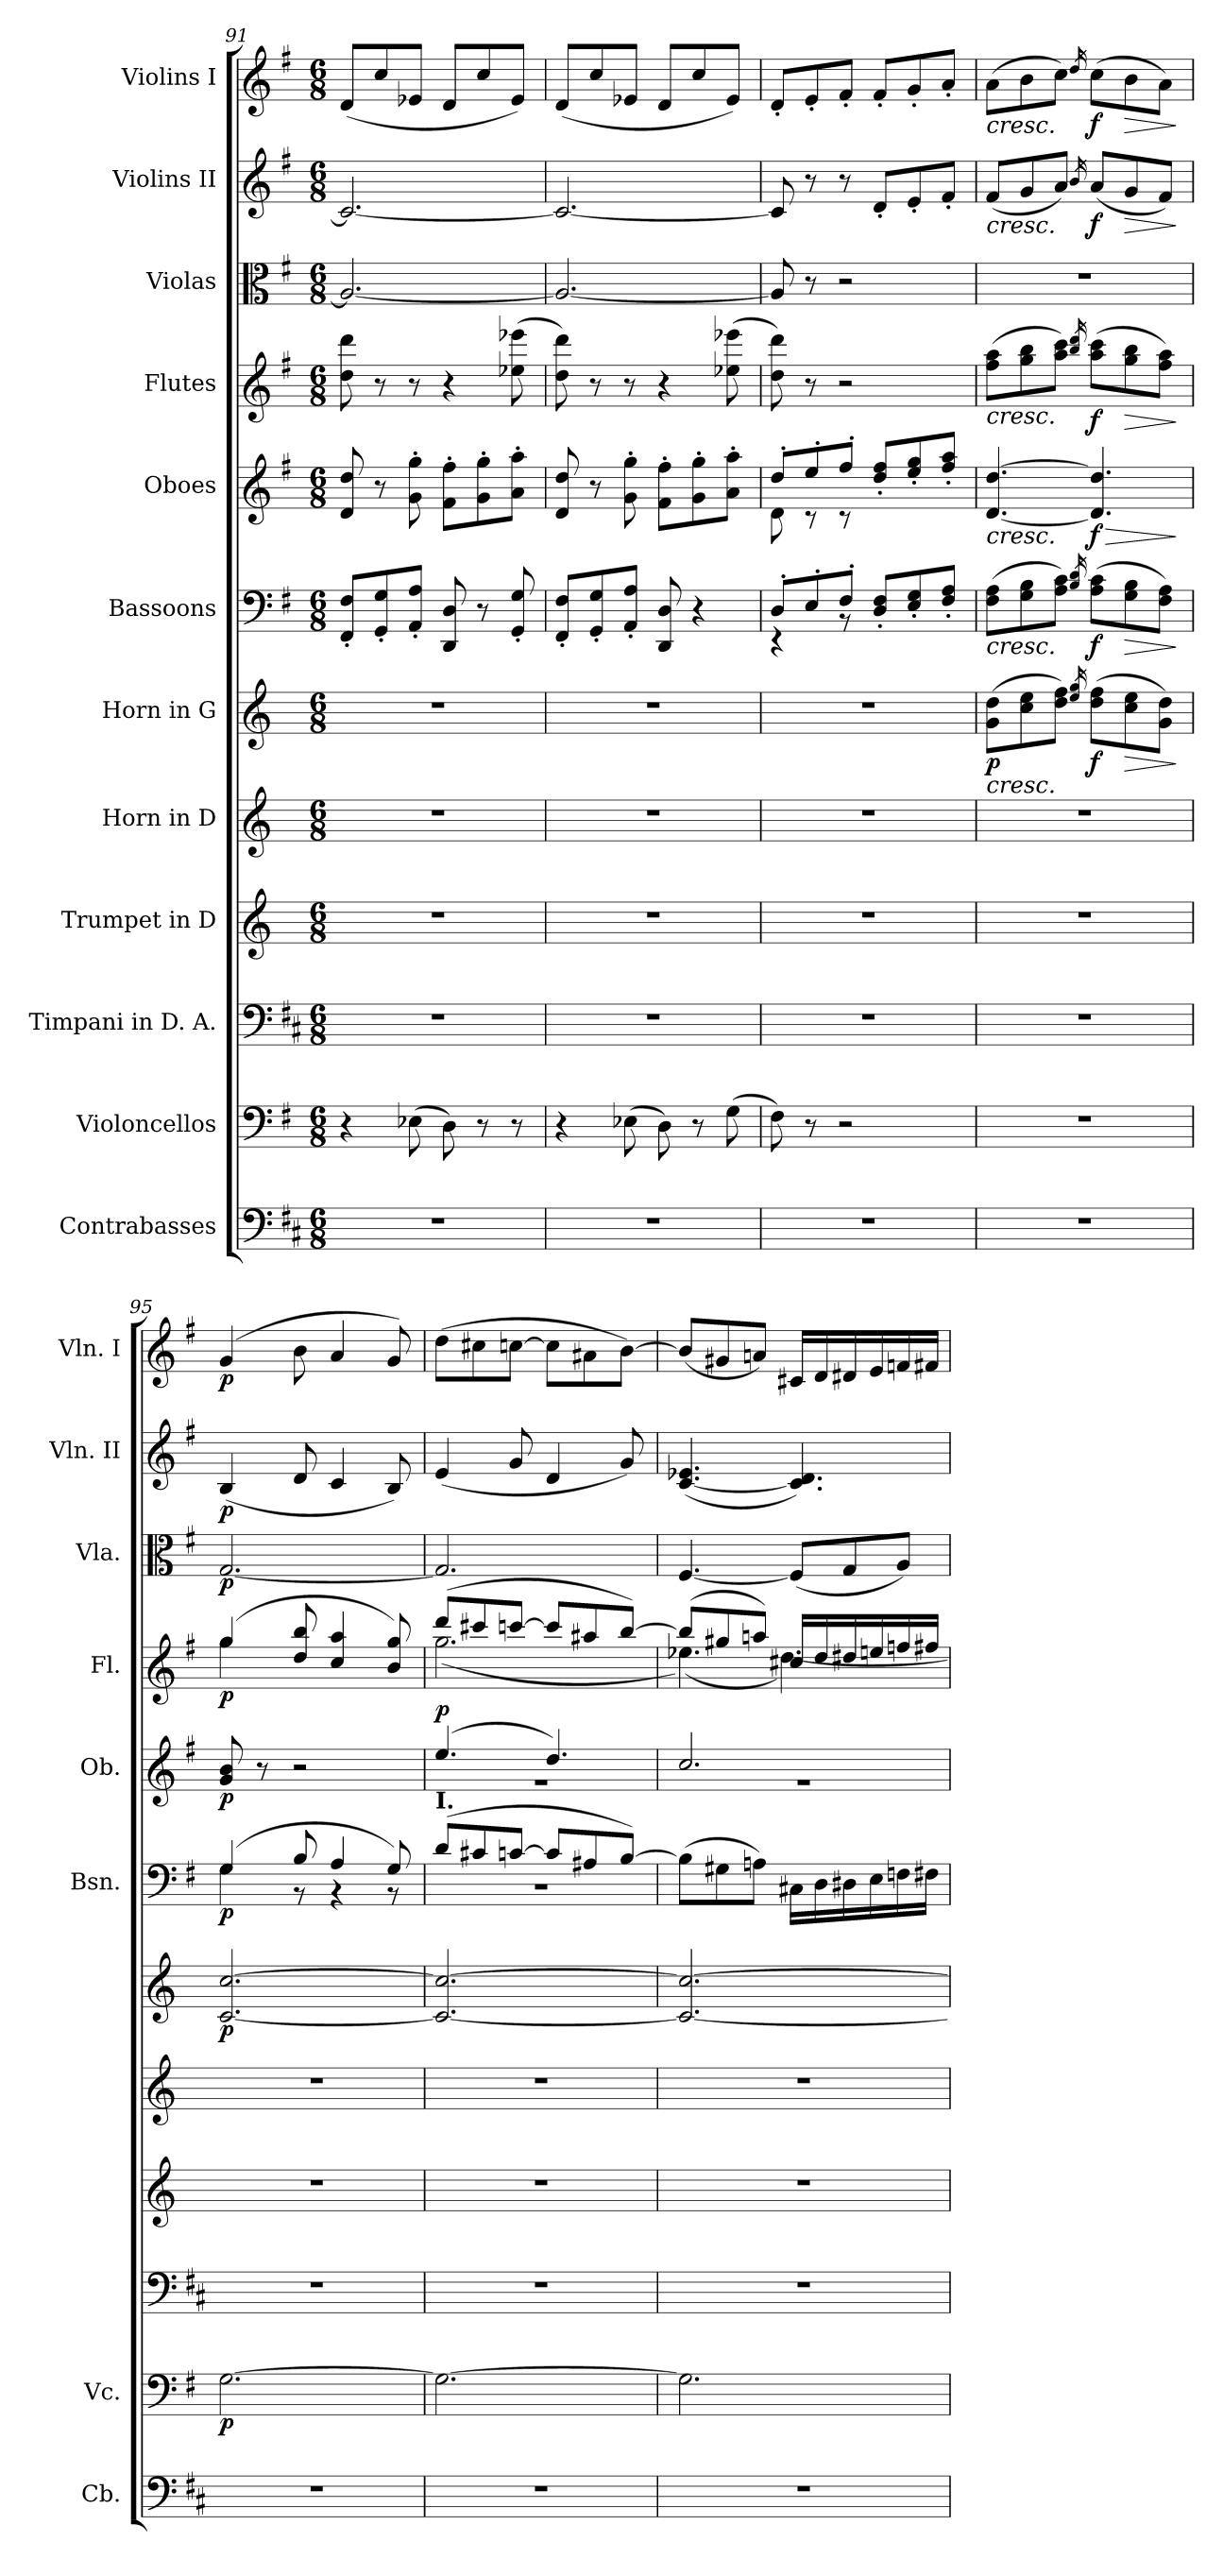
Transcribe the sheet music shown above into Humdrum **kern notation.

**kern	**kern	**dynam	**kern	**kern	**kern	**kern	**dynam	**kern	**dynam	**kern	**dynam	**kern	**dynam	**kern	**dynam	**kern	**dynam	**kern	**dynam
*part12	*part11	*part11	*part10	*part9	*part8	*part7	*part7	*part6	*part6	*part5	*part5	*part4	*part4	*part3	*part3	*part2	*part2	*part1	*part1
*staff12	*staff11	*staff11	*staff10	*staff9	*staff8	*staff7	*staff7	*staff6	*staff6	*staff5	*staff5	*staff4	*staff4	*staff3	*staff3	*staff2	*staff2	*staff1	*staff1
*I"Contrabasses	*I"Violoncellos	*	*I"Timpani in D. A.	*I"Trumpet in D	*I"Horn in D	*I"Horn in G	*	*I"Bassoons	*	*I"Oboes	*	*I"Flutes	*	*I"Violas	*	*I"Violins II	*	*I"Violins I	*
*I'Cb.	*I'Vc.	*	*	*	*	*	*	*I'Bsn.	*	*I'Ob.	*	*I'Fl.	*	*I'Vla.	*	*I'Vln. II	*	*I'Vln. I	*
*clefF4	*clefF4	*	*clefF4	*clefG2	*clefG2	*clefG2	*	*clefF4	*	*clefG2	*	*clefG2	*	*clefC3	*	*clefG2	*	*clefG2	*
*ITrd7c12	*	*	*	*ITrd-1c-2	*ITrd6c10	*ITrd3c5	*	*	*	*	*	*	*	*	*	*	*	*	*
*k[f#c#]	*k[f#]	*	*k[f#c#]	*k[f#c#]	*k[f#c#]	*k[f#]	*	*k[f#]	*	*k[f#]	*	*k[f#]	*	*k[f#]	*	*k[f#]	*	*k[f#]	*
*M6/8	*M6/8	*	*M6/8	*M6/8	*M6/8	*M6/8	*	*M6/8	*	*M6/8	*	*M6/8	*	*M6/8	*	*M6/8	*	*M6/8	*
=91	=91	=91	=91	=91	=91	=91	=91	=91	=91	=91	=91	=91	=91	=91	=91	=91	=91	=91	=91
2.r	4r	.	2.r	2.r	2.r	2.r	.	8FF#/' 8F#/'L	.	8d/ 8dd/	.	8dd\ 8ddd\	.	2.A/_	.	2.c/_	.	(<8d/L	.
.	.	.	.	.	.	.	.	8GG/' 8G/'	.	8r	.	8r	.	.	.	.	.	8cc/	.
.	(>8E-X\	.	.	.	.	.	.	8AA/' 8A/'J	.	8g\' 8gg\'	.	8r	.	.	.	.	.	8e-X/J	.
.	8D\)	.	.	.	.	.	.	8DD/ 8D/	.	8f#\' 8ff#\'L	.	4r	.	.	.	.	.	8d/L	.
.	8r	.	.	.	.	.	.	8r	.	8g\' 8gg\'	.	.	.	.	.	.	.	8cc/	.
.	8r	.	.	.	.	.	.	8GG/' 8G/'	.	8a\' 8aa\'J	.	(>8ee-X\ 8eee-X\	.	.	.	.	.	8e-/J)	.
=92	=92	=92	=92	=92	=92	=92	=92	=92	=92	=92	=92	=92	=92	=92	=92	=92	=92	=92	=92
2.r	4r	.	2.r	2.r	2.r	2.r	.	8FF#/' 8F#/'L	.	8d/ 8dd/	.	8dd\ 8ddd\)	.	2.A/_	.	2.c/_	.	(<8d/L	.
.	.	.	.	.	.	.	.	8GG/' 8G/'	.	8r	.	8r	.	.	.	.	.	8cc/	.
.	(>8E-X\	.	.	.	.	.	.	8AA/' 8A/'J	.	8g\' 8gg\'	.	8r	.	.	.	.	.	8e-X/J	.
.	8D\)	.	.	.	.	.	.	8DD/ 8D/	.	8f#\' 8ff#\'L	.	4r	.	.	.	.	.	8d/L	.
.	8r	.	.	.	.	.	.	4r	.	8g\' 8gg\'	.	.	.	.	.	.	.	8cc/	.
.	(>8G\	.	.	.	.	.	.	.	.	8a\' 8aa\'J	.	(>8ee-X\ 8eee-X\	.	.	.	.	.	8e-/J)	.
=93	=93	=93	=93	=93	=93	=93	=93	=93	=93	=93	=93	=93	=93	=93	=93	=93	=93	=93	=93
*	*	*	*	*	*	*	*	*^	*	*^	*	*	*	*	*	*	*	*	*
2.r	8F#\)	.	2.r	2.r	2.r	2.r	.	8D'/L	4r	.	8dd'/L	8d\	.	8dd\ 8ddd\)	.	8A/]	.	8c/]	.	8d'/L	.
.	8r	.	.	.	.	.	.	8E'/	.	.	8ee'/	8r	.	8r	.	8r	.	8r	.	8e'/	.
.	2r	.	.	.	.	.	.	8F#'/J	8r	.	8ff#'/J	8r	.	2r	.	2r	.	8r	.	8f#'/J	.
.	.	.	.	.	.	.	.	8D/' 8F#/'L	4.ryy	.	8dd/' 8ff#/'L	4.ryy	.	.	.	.	.	8d'/L	.	8f#'/L	.
.	.	.	.	.	.	.	.	8E/' 8G/'	.	.	8ee/' 8gg/'	.	.	.	.	.	.	8e'/	.	8g'/	.
.	.	.	.	.	.	.	.	8F#/' 8A/'J	.	.	8ff#/' 8aa/'J	.	.	.	.	.	.	8f#'/J	.	8a'/J	.
*	*	*	*	*	*	*	*	*v	*v	*	*	*	*	*	*	*	*	*	*	*	*
*	*	*	*	*	*	*	*	*	*	*v	*v	*	*	*	*	*	*	*	*	*
!!LO:PB:g=z
=94	=94	=94	=94	=94	=94	=94	=94	=94	=94	=94	=94	=94	=94	=94	=94	=94	=94	=94	=94
!	!	!	!	!	!	!	!	!	!	!	!	!	!	!	!	!	!	!LO:TX:b:i:t=cresc.	!
!	!	!	!	!	!	!	!	!	!	!	!	!	!	!	!	!LO:TX:b:i:t=cresc.	!	!	!
!	!	!	!	!	!	!	!	!	!	!	!	!LO:TX:b:i:t=cresc.	!	!	!	!	!	!	!
!	!	!	!	!	!	!	!	!	!	!LO:TX:b:i:t=cresc.	!	!	!	!	!	!	!	!	!
!	!	!	!	!	!	!	!	!LO:TX:b:i:t=cresc.	!	!	!	!	!	!	!	!	!	!	!
!	!	!	!	!	!	!LO:TX:b:i:t=cresc.	!	!	!	!	!	!	!	!	!	!	!	!	!
!	!	!	!	!	!	!	!LO:DY:b	!	!	!	!	!	!	!	!	!	!	!	!
2.r	2.r	.	2.r	2.r	2.r	(>8d\ 8a\L	p	(>8F#\ 8A\L	.	[4.d/ [4.dd/	.	(>8ff#\ 8aa\L	.	2.r	.	(<8f#/L	.	(>8a\L	.
.	.	.	.	.	.	8g\ 8b\	.	8G\ 8B\	.	.	.	8gg\ 8bb\	.	.	.	8g/	.	8b\	.
.	.	.	.	.	.	8a\ 8cc\J)	.	8A\ 8c\J)	.	.	.	8aa\ 8ccc\J)	.	.	.	8a/J)	.	8cc\J)	.
.	.	.	.	.	.	16qb/ 16qdd/	.	16qB/ 16qd/	.	.	.	16qbb/ 16qddd/	.	.	.	16qb/	.	16qdd/	.
!	!	!	!	!	!	!	!LO:DY:b	!	!LO:DY:b	!	!LO:HP:b	!	!	!	!	!	!	!	!
!	!	!	!	!	!	!	!	!	!	!	!LO:DY:n=1:b	!	!LO:DY:b	!	!	!	!LO:DY:b	!	!LO:DY:b
.	.	.	.	.	.	(>8a\ 8cc\L	f	(>8A\ 8c\L	f	4.d/] 4.dd/]	> f	(>8aa\ 8ccc\L	f	.	.	(<8a/L	f	(>8cc\L	f
!	!	!	!	!	!	!	!LO:HP:b	!	!LO:HP:b	!	!	!	!LO:HP:b	!	!	!	!LO:HP:b	!	!LO:HP:b
.	.	.	.	.	.	8g\ 8b\	>	8G\ 8B\	>	.	.	8gg\ 8bb\	>	.	.	8g/	>	8b\	>
.	.	.	.	.	.	8d\ 8a\J)	.	8F#\ 8A\J)	.	.	.	8ff#\ 8aa\J)	.	.	.	8f#/J)	.	8a\J)	.
.	.	.	.	.	.	.	]	.	]	.	]	.	]	.	.	.	]	.	]
=95	=95	=95	=95	=95	=95	=95	=95	=95	=95	=95	=95	=95	=95	=95	=95	=95	=95	=95	=95
*	*	*	*	*	*	*	*	*^	*	*	*	*^	*	*	*	*	*	*	*
!	!	!LO:DY:b	!	!	!	!	!LO:DY:b	!	!	!LO:DY:b	!	!LO:DY:b	!	!	!LO:DY:b	!	!LO:DY:b	!	!LO:DY:b	!	!LO:DY:b
2.r	[2.G\	p	2.r	2.r	2.r	[2.G/ [2.g/	p	(>4G/	4G\	p	8g/ 8b/	p	(>4gg/	4gg\	p	[2.G/	p	(<4B/	p	(>4g/	p
.	.	.	.	.	.	.	.	.	.	.	8r	.	.	.	.	.	.	.	.	.	.
.	.	.	.	.	.	.	.	8B/	8r	.	2r	.	8dd/ 8bb/	2ryy	.	.	.	8d/	.	8b\	.
.	.	.	.	.	.	.	.	4A/	4r	.	.	.	4cc/ 4aa/	.	.	.	.	4c/	.	4a/	.
.	.	.	.	.	.	.	.	8G/)	8r	.	.	.	8b/ 8gg/)	.	.	.	.	8B/)	.	8g/)	.
=96	=96	=96	=96	=96	=96	=96	=96	=96	=96	=96	=96	=96	=96	=96	=96	=96	=96	=96	=96	=96	=96
*	*	*	*	*	*	*	*	*	*	*	*^	*	*	*	*	*	*	*	*	*	*
!	!	!	!	!	!	!	!	!LO:TX:a:B:t=I.	!	!	!	!	!	!	!	!	!	!	!	!	!	!
!	!	!	!	!	!	!	!	!	!	!	!	!	!LO:DY:a	!	!	!	!	!	!	!	!	!
2.r	2.G\_	.	2.r	2.r	2.r	2.G/_ 2.g/_	.	(>8d/L	2.r	.	(>4.ee/	2.r	p	(>8ddd/L	(<2.gg\	.	2.G/]	.	(<4e/	.	(>8dd\L	.
.	.	.	.	.	.	.	.	8c#X/	.	.	.	.	.	8ccc#X/	.	.	.	.	.	.	8cc#X\	.
.	.	.	.	.	.	.	.	[8cn/J	.	.	.	.	.	[8cccn/J	.	.	.	.	8g/	.	[8ccn\J	.
.	.	.	.	.	.	.	.	8c/L]	.	.	4.dd/)	.	.	8ccc/L]	.	.	.	.	4d/	.	8cc\L]	.
.	.	.	.	.	.	.	.	8A#X/	.	.	.	.	.	8aa#X/	.	.	.	.	.	.	8a#X\	.
.	.	.	.	.	.	.	.	[8B/J)	.	.	.	.	.	[8bb/J)	.	.	.	.	8g/)	.	[8b\J)	.
*	*	*	*	*	*	*	*	*v	*v	*	*	*	*	*	*	*	*	*	*	*	*	*
!!LO:PB:g=z
=97	=97	=97	=97	=97	=97	=97	=97	=97	=97	=97	=97	=97	=97	=97	=97	=97	=97	=97	=97	=97	=97
2.r	2.G\]	.	2.r	2.r	2.r	2.G/_ 2.g/_	.	(>8B\L]	.	2.cc/	2.r	.	(>8bb/L]	(<4.ee-X\)	.	[4.F#/	.	(>[4.c/ 4.e-X/	.	(<8b/L]	.
.	.	.	.	.	.	.	.	8G#X\	.	.	.	.	8gg#X/	.	.	.	.	.	.	8g#X/	.
.	.	.	.	.	.	.	.	8An\J)	.	.	.	.	8aan/J)	.	.	.	.	.	.	8an/J)	.
.	.	.	.	.	.	.	.	16C#X\LL	.	.	.	.	16cc#X/LL	[4.dd\)	.	(<8F#/L]	.	4.c/] 4.d/)	.	16c#X/LL	.
.	.	.	.	.	.	.	.	16D\	.	.	.	.	16dd/	.	.	.	.	.	.	16d/	.
.	.	.	.	.	.	.	.	16D#X\	.	.	.	.	16dd#X/	.	.	8G/	.	.	.	16d#X/	.
.	.	.	.	.	.	.	.	16E\	.	.	.	.	16een/	.	.	.	.	.	.	16e/	.
.	.	.	.	.	.	.	.	16Fn\	.	.	.	.	16ffn/	.	.	8A/J)	.	.	.	16fn/	.
.	.	.	.	.	.	.	.	16F#X\JJ	.	.	.	.	16ff#X/JJ	.	.	.	.	.	.	16f#X/JJ	.
*	*	*	*	*	*	*	*	*	*	*v	*v	*	*	*	*	*	*	*	*	*	*
*	*	*	*	*	*	*	*	*	*	*	*	*v	*v	*	*	*	*	*	*	*
=	=	=	=	=	=	=	=	=	=	=	=	=	=	=	=	=	=	=	=
*-	*-	*-	*-	*-	*-	*-	*-	*-	*-	*-	*-	*-	*-	*-	*-	*-	*-	*-	*-
